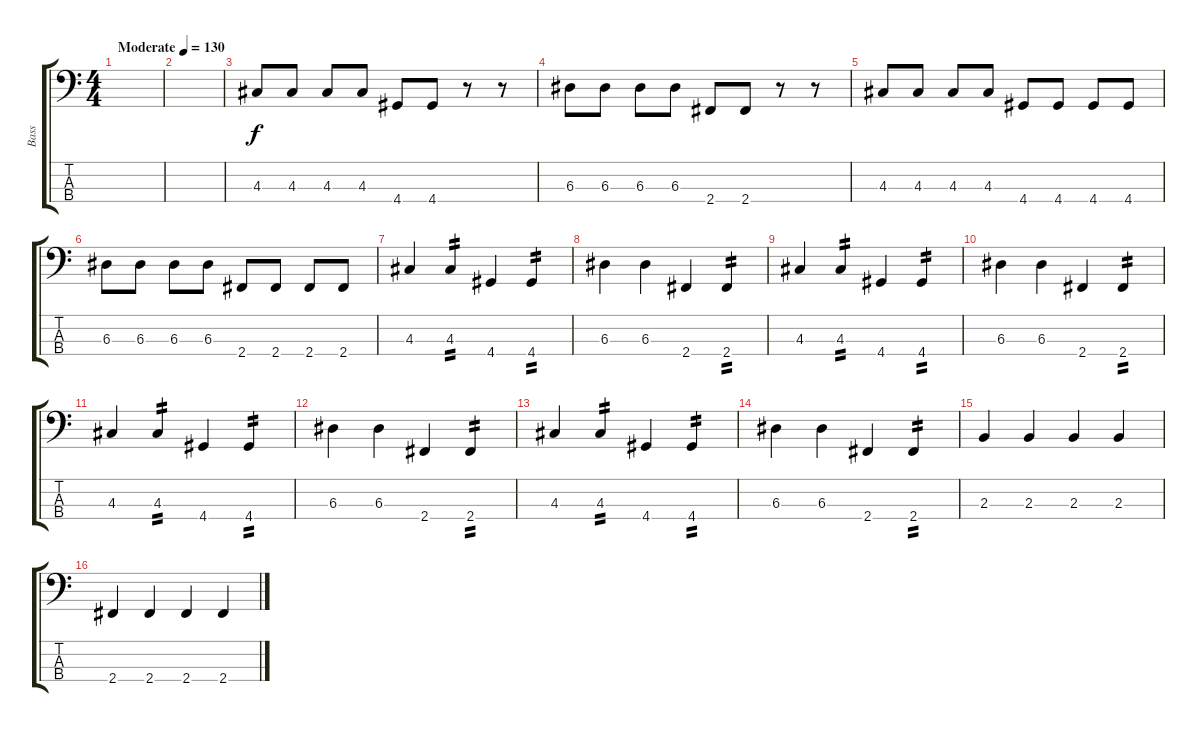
\track ("Bass" "Bass") {instrument electricbasspick}
\staff {score tabs}
\tuning (G2 D2 A1 E1) {hide}
\ts (4 4)
\tempo (130 "Moderate")
\clef f4
\ks c
|
|
4.3.8 4.3.8 4.3.8 4.3.8 4.4.8 4.4.8 r.8 r.8 |
6.3.8 6.3.8 6.3.8 6.3.8 2.4.8 2.4.8 r.8 r.8 |
4.3.8 4.3.8 4.3.8 4.3.8 4.4.8 4.4.8 4.4.8 4.4.8 |
6.3.8 6.3.8 6.3.8 6.3.8 2.4.8 2.4.8 2.4.8 2.4.8 |
4.3.4 4.3.4{tp 2} 4.4.4 4.4.4{tp 2} |
6.3.4 6.3.4 2.4.4 2.4.4{tp 2} |
4.3.4 4.3.4{tp 2} 4.4.4 4.4.4{tp 2} |
6.3.4 6.3.4 2.4.4 2.4.4{tp 2} |
4.3.4 4.3.4{tp 2} 4.4.4 4.4.4{tp 2} |
6.3.4 6.3.4 2.4.4 2.4.4{tp 2} |
4.3.4 4.3.4{tp 2} 4.4.4 4.4.4{tp 2} |
6.3.4 6.3.4 2.4.4 2.4.4{tp 2} |
2.3.4 2.3.4 2.3.4 2.3.4 |
2.4.4 2.4.4 2.4.4 2.4.4
